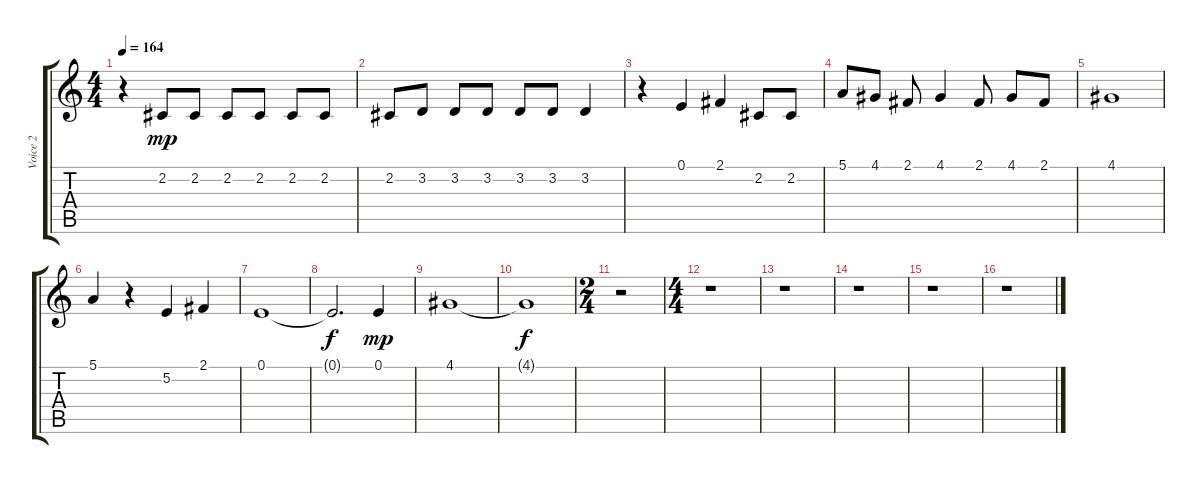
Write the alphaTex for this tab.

\track ("Voice 2" "Voice 2") {instrument synthvoice}
\staff {score tabs}
\tuning (E4 B3 G3 D3 A2 E2) {hide}
\ts (4 4)
\tempo 164
\clef g2
\ks c
r.4{dy mp} 2.2.8 2.2.8 2.2.8 2.2.8 2.2.8 2.2.8 |
2.2.8 3.2.8 3.2.8 3.2.8 3.2.8 3.2.8 3.2.4 |
r.4 0.1.4 2.1.4 2.2.8 2.2.8 |
5.1.8 4.1.8 2.1.8 4.1.4 2.1.8 4.1.8 2.1.8 |
4.1.1 |
5.1.4 r.4 5.2.4 2.1.4 |
0.1.1 |
0.1{t}.2{d dy f} 0.1.4{dy mp} |
4.1.1 |
4.1{t}.1{dy f} |
\ts (2 4)
r.2 |
\ts (4 4)
r.1 |
r.1 |
r.1 |
r.1 |
r.1
